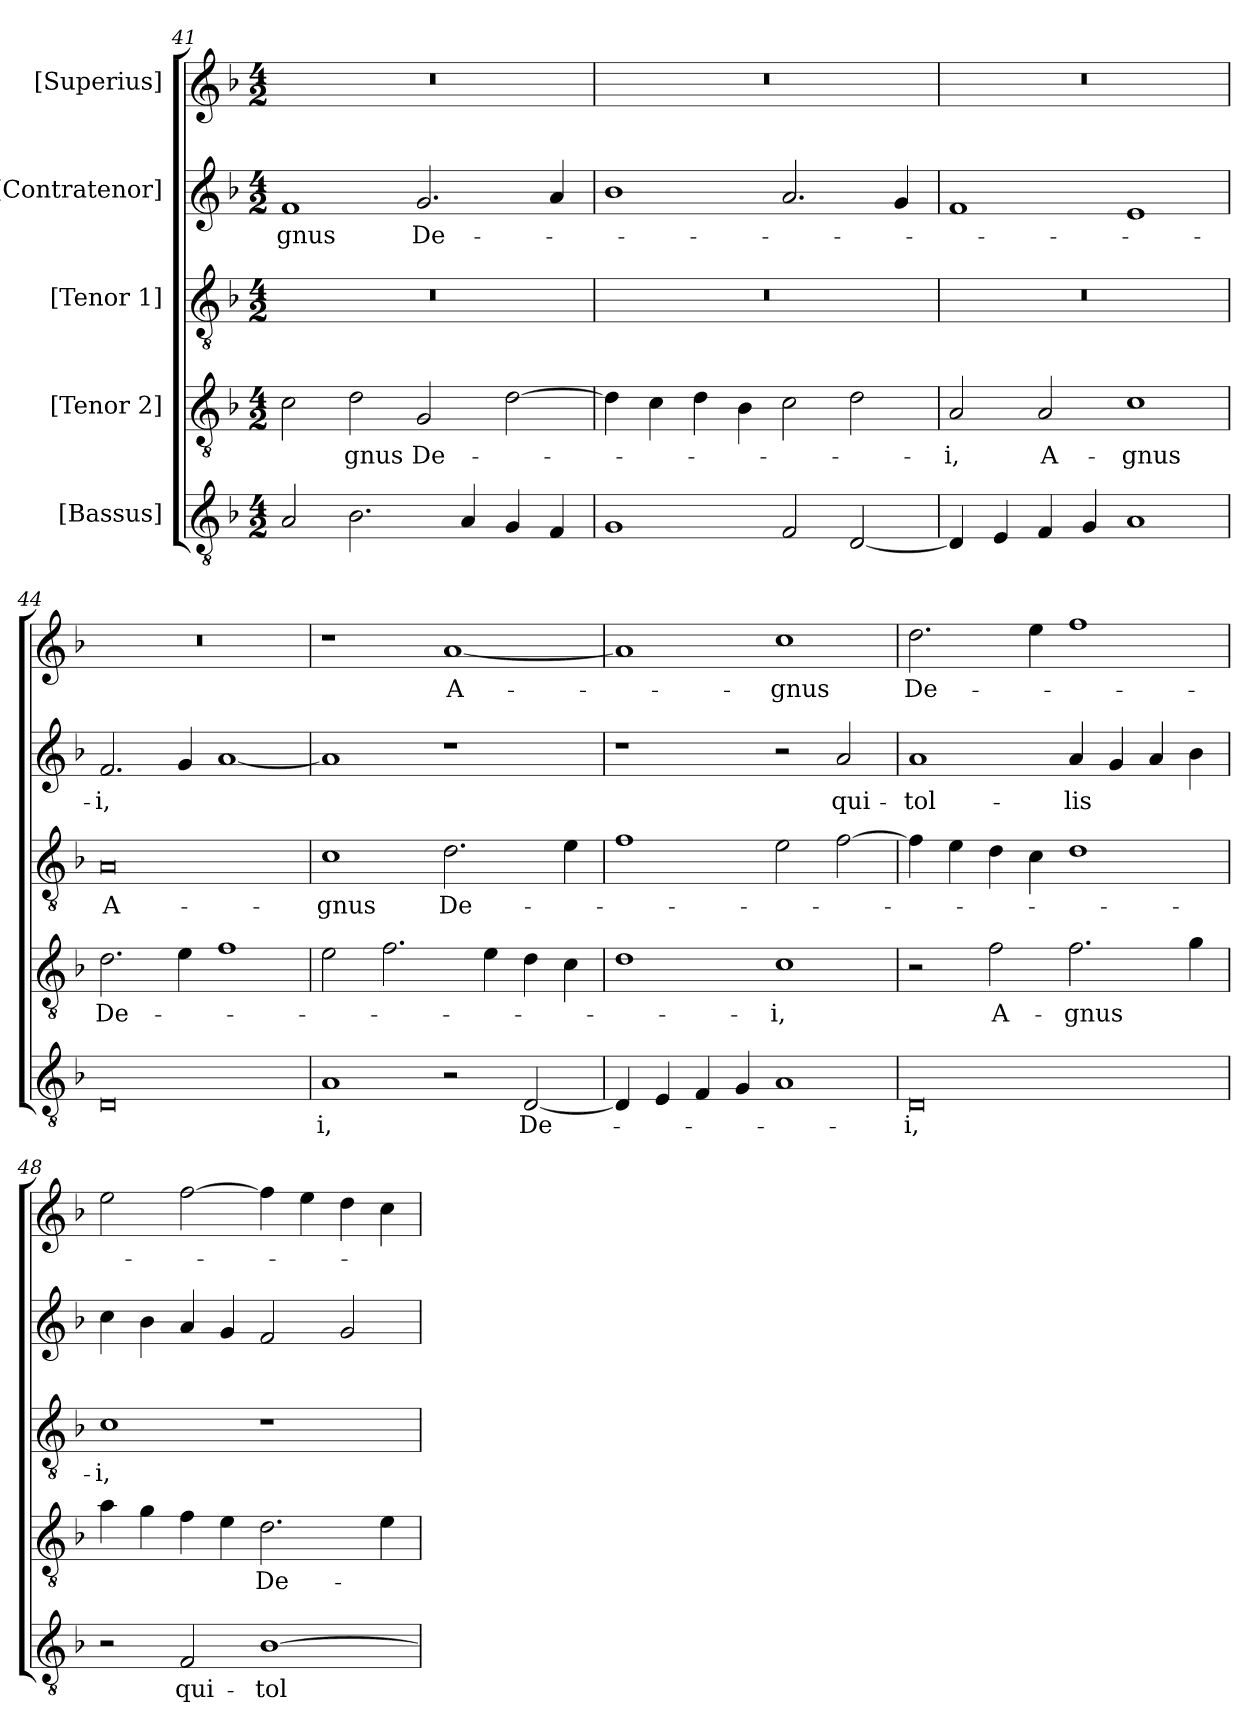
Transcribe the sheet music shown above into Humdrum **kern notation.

**kern	**text	**kern	**text	**kern	**text	**kern	**text	**kern	**text
*part5	*part5	*part4	*part4	*part3	*part3	*part2	*part2	*part1	*part1
*staff5	*staff5	*staff4	*staff4	*staff3	*staff3	*staff2	*staff2	*staff1	*staff1
*I"[Bassus]	*	*I"[Tenor 2]	*	*I"[Tenor 1]	*	*I"[Contratenor]	*	*I"[Superius]	*
*clefGv2	*	*clefGv2	*	*clefGv2	*	*clefG2	*	*clefG2	*
*k[b-]	*	*k[b-]	*	*k[b-]	*	*k[b-]	*	*k[b-]	*
*M4/2	*	*M4/2	*	*M4/2	*	*M4/2	*	*M4/2	*
=41	=41	=41	=41	=41	=41	=41	=41	=41	=41
2A/	.	2c\	.	0r	.	1f/	-gnus	0r	.
2.B-\	.	2d\	-gnus	.	.	.	.	.	.
.	.	2G/	De-	.	.	2.g/	De-	.	.
4A/	.	.	.	.	.	.	.	.	.
4G/	.	[2d\	.	.	.	.	.	.	.
4F/	.	.	.	.	.	4a/	.	.	.
=42	=42	=42	=42	=42	=42	=42	=42	=42	=42
1G/	.	4d\]	.	0r	.	1b-\	.	0r	.
.	.	4c\	.	.	.	.	.	.	.
.	.	4d\	.	.	.	.	.	.	.
.	.	4B-\	.	.	.	.	.	.	.
2F/	.	2c\	.	.	.	2.a/	.	.	.
[2D/	.	2d\	.	.	.	.	.	.	.
.	.	.	.	.	.	4g/	.	.	.
=43	=43	=43	=43	=43	=43	=43	=43	=43	=43
4D/]	.	2A/	-i,	0r	.	1f/	.	0r	.
4E/	.	.	.	.	.	.	.	.	.
4F/	.	2A/	A-	.	.	.	.	.	.
4G/	.	.	.	.	.	.	.	.	.
1A/	.	1c\	-gnus	.	.	1e/	.	.	.
=44	=44	=44	=44	=44	=44	=44	=44	=44	=44
0D/	.	2.d\	De-	0A/	A-	2.f/	-i,	0r	.
.	.	4e\	.	.	.	4g/	.	.	.
.	.	1f\	.	.	.	[1a/	.	.	.
=45	=45	=45	=45	=45	=45	=45	=45	=45	=45
1A/	-i,	2e\	.	1c\	-gnus	1a/]	.	1r	.
.	.	2.f\	.	.	.	.	.	.	.
2r	.	.	.	2.d\	De-	1r	.	[1a/	A-
.	.	4e\	.	.	.	.	.	.	.
[2D/	De-	4d\	.	.	.	.	.	.	.
.	.	4c\	.	4e\	.	.	.	.	.
=46	=46	=46	=46	=46	=46	=46	=46	=46	=46
4D/]	.	1d\	.	1f\	.	1r	.	1a/]	.
4E/	.	.	.	.	.	.	.	.	.
4F/	.	.	.	.	.	.	.	.	.
4G/	.	.	.	.	.	.	.	.	.
1A/	.	1c\	-i,	2e\	.	2r	.	1cc\	-gnus
.	.	.	.	[2f\	.	2a/	qui-	.	.
=47	=47	=47	=47	=47	=47	=47	=47	=47	=47
0D/	-i,	2r	.	4f\]	.	1a/	tol-	2.dd\	De-
.	.	.	.	4e\	.	.	.	.	.
.	.	2f\	A-	4d\	.	.	.	.	.
.	.	.	.	4c\	.	.	.	4ee\	.
.	.	2.f\	-gnus	1d\	.	4a/	-lis	1ff\	.
.	.	.	.	.	.	4g/	.	.	.
.	.	.	.	.	.	4a/	.	.	.
.	.	4g\	.	.	.	4b-\	.	.	.
=48	=48	=48	=48	=48	=48	=48	=48	=48	=48
2r	.	4a\	.	1c\	-i,	4cc\	.	2ee\	.
.	.	4g\	.	.	.	4b-\	.	.	.
2F/	qui-	4f\	.	.	.	4a/	.	[2ff\	.
.	.	4e\	.	.	.	4g/	.	.	.
[1B-\	tol-	2.d\	De-	1r	.	2f/	.	4ff\]	.
.	.	.	.	.	.	.	.	4ee\	.
.	.	.	.	.	.	2g/	.	4dd\	.
.	.	4e\	.	.	.	.	.	4cc\	.
=	=	=	=	=	=	=	=	=	=
*-	*-	*-	*-	*-	*-	*-	*-	*-	*-
